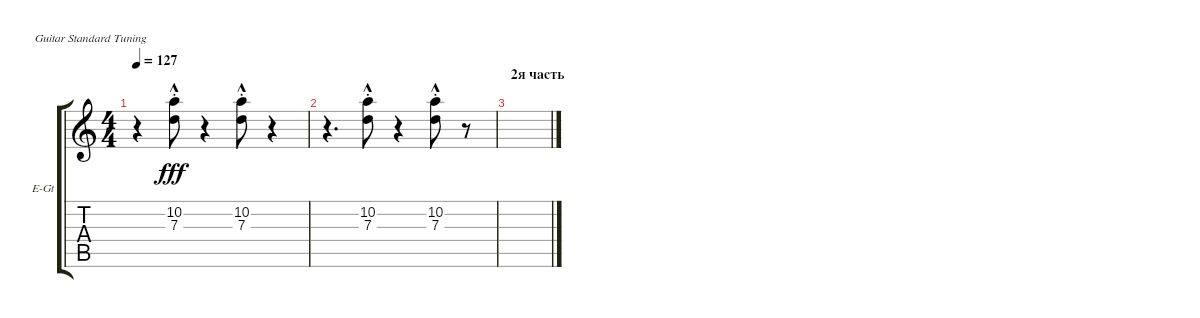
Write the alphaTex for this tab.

\defaultSystemsLayout 4
\bracketExtendMode groupsimilarinstruments
\firstSystemTrackNameOrientation horizontal
\otherSystemsTrackNameOrientation horizontal
\track ("Фузз" "E-Gt") {instrument overdrivenguitar}
\staff {score tabs}
\tuning (E4 B3 G3 D3 A2 E2)
\ts (4 4)
\tempo 127
\clef g2
\scale
0.333333
\ks c
r.4{dy fff} (10.2{hac st} 7.3{hac st}).8 r.4 (10.2{hac st} 7.3{hac st}).8 r.4 |
\scale
0.333333 r.4{d} (10.2{hac st} 7.3{hac st}).8 r.4 (10.2{hac st} 7.3{hac st}).8 r.8 |
\section ("" "2я часть")
\scale
0.333333 |
\scale
0.333333 |
\scale
0.333333 |
\scale
0.333333 |
\scale
0.333333 |
\scale
0.333333 |
\scale
0.333333 |
\scale
0.333333 |
\scale
0.333333 |
\scale
0.333333 |
\scale
0.333333 |
\scale
0.333333 |
\scale
0.333333 |
\scale
0.333333
